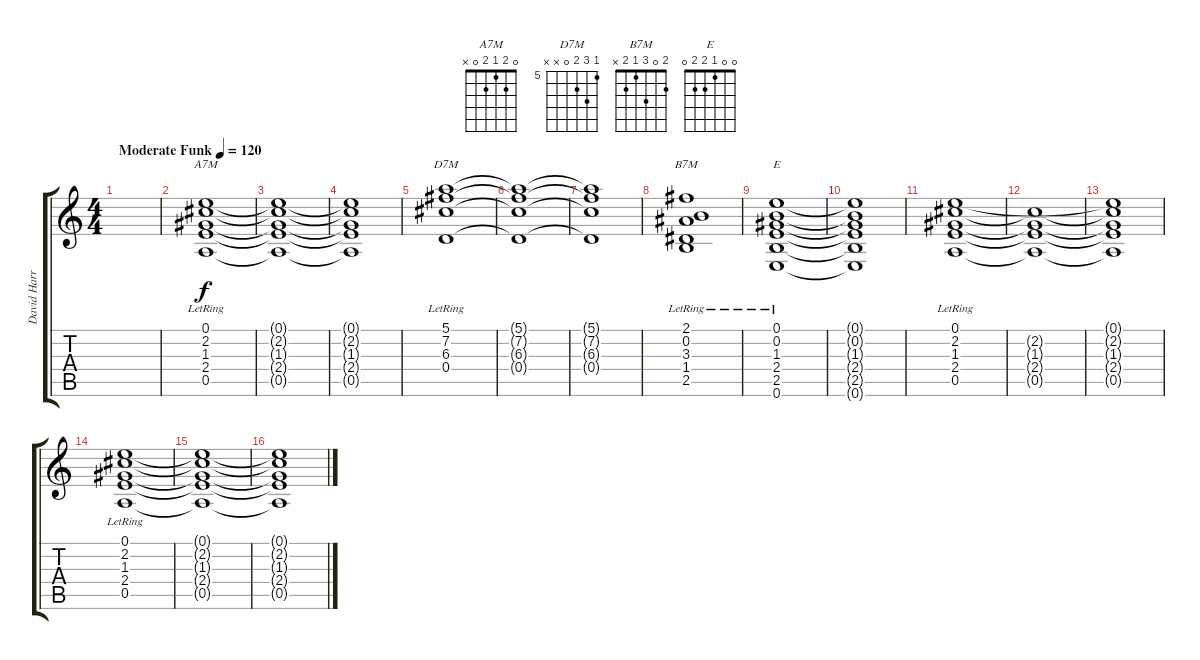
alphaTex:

\track ("David Harris" "David Harr") {instrument overdrivenguitar}
\staff {score tabs}
\tuning (E4 B3 G3 D3 A2 E2) {hide}
\chord ("A7M" 0 2 1 2 0 x)
\chord ("D7M" 5 7 6 0 x x) {firstfret 5}
\chord ("B7M" 2 0 3 1 2 x)
\chord ("E" 0 0 1 2 2 0)
\ts (4 4)
\tempo (120 "Moderate Funk")
\clef g2
\ks c
|
(0.1{lr} 2.2{lr} 1.3{lr} 2.4{lr} 0.5{lr}).1{ch "A7M"} |
(0.1{t} 2.2{t} 1.3{t} 2.4{t} 0.5{t}).1 |
(0.1{t} 2.2{t} 1.3{t} 2.4{t} 0.5{t}).1 |
(5.1{lr} 7.2{lr} 6.3{lr} 0.4{lr}).1{ch "D7M"} |
(5.1{t} 7.2{t} 6.3{t} 0.4{t}).1 |
(5.1{t} 7.2{t} 6.3{t} 0.4{t}).1 |
(2.1{lr} 0.2{lr} 3.3{lr} 1.4{lr} 2.5{lr}).1{ch "B7M"} |
(0.1{lr} 0.2{lr} 1.3{lr} 2.4{lr} 2.5{lr} 0.6{lr}).1{ch "E"} |
(0.1{t} 0.2{t} 1.3{t} 2.4{t} 2.5{t} 0.6{t}).1 |
(0.1{lr} 2.2{lr} 1.3{lr} 2.4{lr} 0.5{lr}).1 |
(2.2{t} 1.3{t} 2.4{t} 0.5{t}).1 |
(0.1{t} 2.2{t} 1.3{t} 2.4{t} 0.5{t}).1 |
(0.1{lr} 2.2{lr} 1.3{lr} 2.4{lr} 0.5{lr}).1 |
(0.1{t} 2.2{t} 1.3{t} 2.4{t} 0.5{t}).1 |
(0.1{t} 2.2{t} 1.3{t} 2.4{t} 0.5{t}).1
